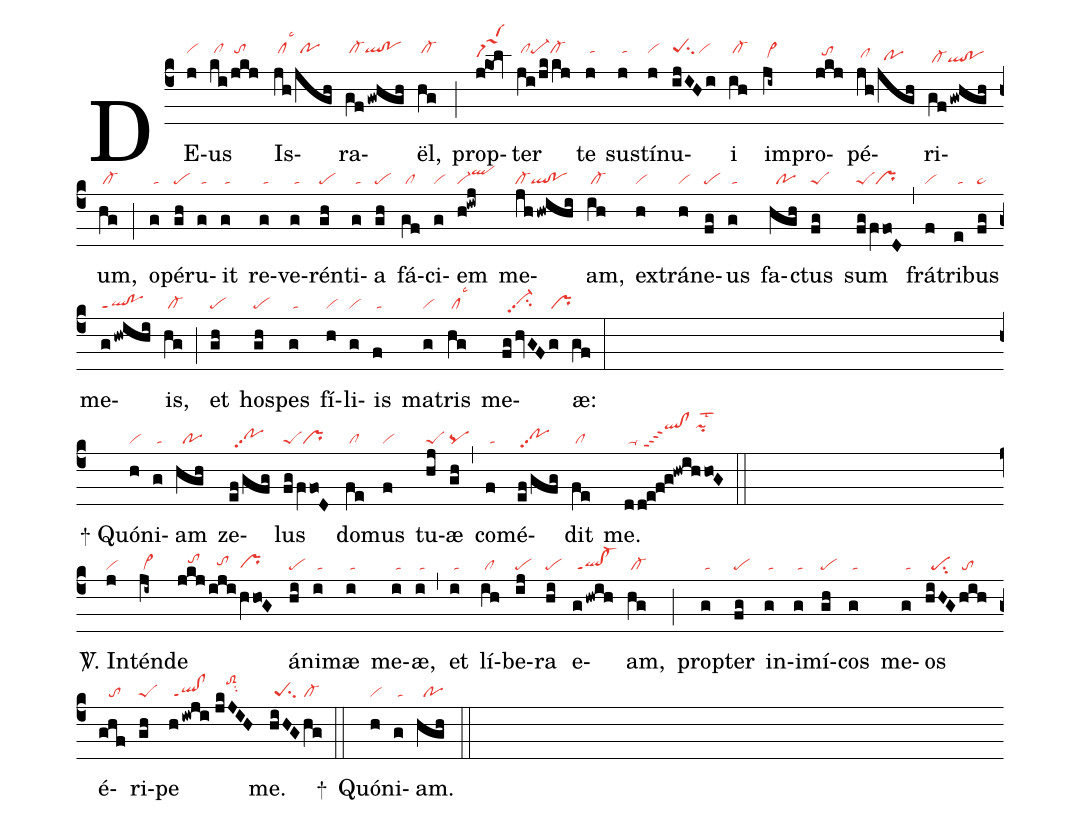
nabc-lines: 1;
%%
(c4)
DE(j|vihj)us(ki/jkj|/clhj///tohj) Is(jh/jgh|/clhjlsc3/pohj)ra(gfgwhgh|/cl-hjqlhj!pohj)ël,(hg|/cl-hj) (;)
prop(j!ko!lv|saM4hh)ter(ji/jkkj|/clhjpe-hjcl-hj) te(j|/tahj) sus(j|/tahj)tí(j|vihj)nu(ijIHi|peShjsu2vihj)i(ih|/cl-hj) im(ji~|/cl~hh)pro(jkj|//tohi)pé(jh/jgh|/clhh////pohg)ri(gfgwhgh|/cl-ql!po)um,(hg|/cl-) (;)
o(g|/ta)pé(gh|pe)ru(g|/ta)it(g|/ta) re(g|/ta)ve(g|/ta)rén(gh|pe)ti(g|/ta)a(gh|pe) fá(gf|/cl)ci(g|vi)em(h!iwj|vi-qlhj) me(jhhwihi|cl-ql!po)am,(ih|/cl-) ex(h|vi)trá(h|vi)ne(fg|pe)us(g|/ta) fa(hgh|//po)ctus(fg|peS) sum(fgfVfo!D|peSpr) (,)
frá(f|vi)tri(e|/ta)bus(fg|pe~) me(ghwihi|ql!poppt1)is,(hg|/cl-) (;)
et(gh|pe) ho(gh|pe)spes(g|/ta) fí(h|vi)li(g|vi)is(f|/ta) ma(g|vi)tris(hg|/cllsc3) me(fghvGFg|//vi-hhpp2su2/////pr)æ:(gf) (:Z)
+ Quó(h|vi)ni(g|/ta)am(hgh|//po) ze(ef/gfg|//pohhpp2)lus(fgfVfo!D|peSpr) do(fe|/cl)mus(f|vi) tu(hj|peS)æ(gh|pq) (,)
co(f|/ta)mé(ef/gfg|/pohhpp2)dit(fe|/cl) me.(d/d!e!f!g!hwihho!G|/ta-/qlhl!clhlppt4/pihllst2) (::Z)
<sp>V/</sp>. In(j|vi)tén(ji~|/cl~)de(jkjijihVho!G|///tohi/////tohh///prhg) á(hi|pe)ni(i|/ta)mæ(i|/ta) me(i|/ta)æ,(i|/ta) (,)
et(i|/ta) lí(ih|/cl)be(ij|pe)ra(hi|pe) e(ghwih|/ql!cl-ppt1)am,(hg|/cl-) (;)
prop(g|/ta)ter(fg|pe) in(g|/ta)i(g|/ta)mí(gh|pe)cos(g|/ta) me(g|/ta)os(hiHGhih|//pesu2///to) é(ghf|///to)ri(gh|peS)pe(hiwji|/ql!clppt1|//jkJIH|///toS2hksu2) me.(hiHGhg|/peSsu2/cl-) +(::)
Quó(h|vi)ni(g|/ta)am.(hgh|//po) (::)
